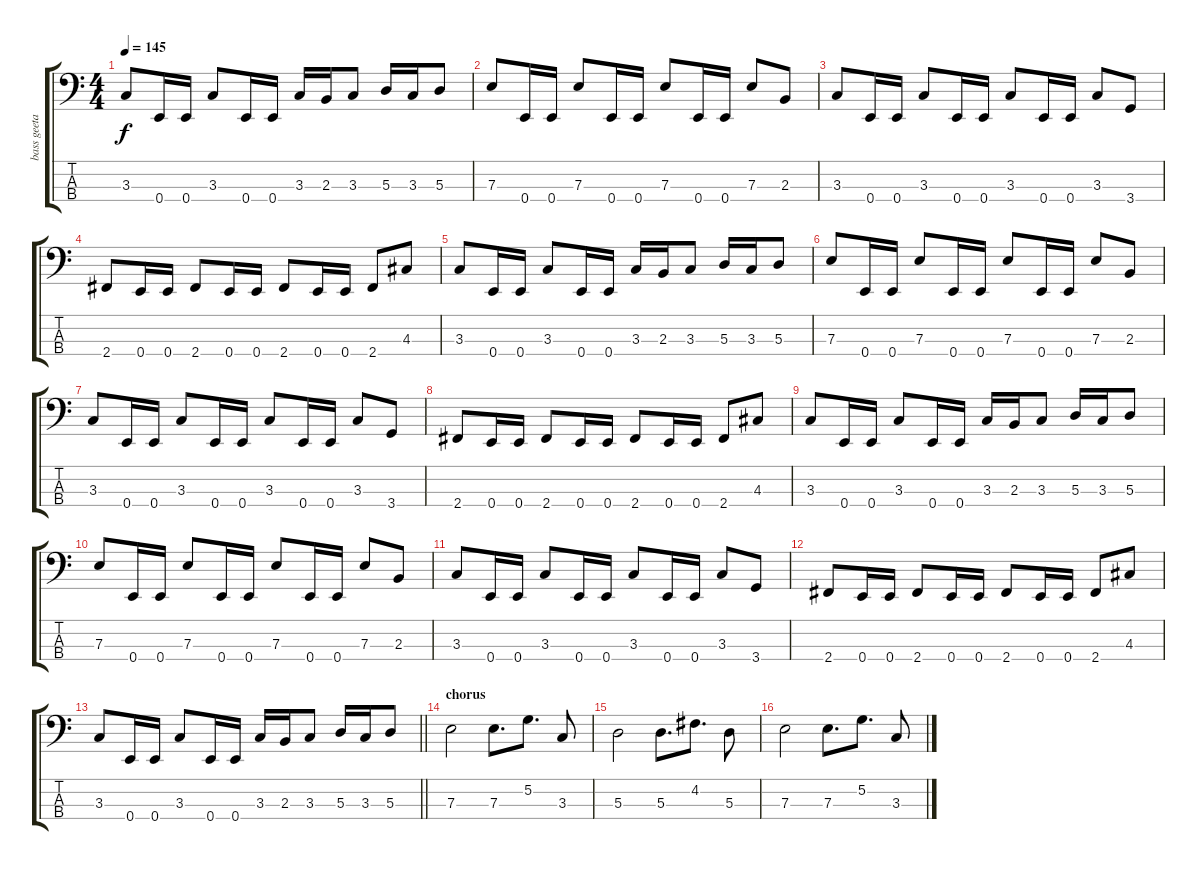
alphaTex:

\track ("bass geetar" "bass geeta") {instrument electricbasspick}
\staff {score tabs}
\tuning (G2 D2 A1 E1) {hide}
\ts (4 4)
\tempo 145
\clef f4
\ks c
3.3.8{dy f} 0.4.16 0.4.16 3.3.8 0.4.16 0.4.16 3.3.16 2.3.16 3.3.8 5.3.16 3.3.16 5.3.8 |
7.3.8 0.4.16 0.4.16 7.3.8 0.4.16 0.4.16 7.3.8 0.4.16 0.4.16 7.3.8 2.3.8 |
3.3.8 0.4.16 0.4.16 3.3.8 0.4.16 0.4.16 3.3.8 0.4.16 0.4.16 3.3.8 3.4.8 |
2.4.8 0.4.16 0.4.16 2.4.8 0.4.16 0.4.16 2.4.8 0.4.16 0.4.16 2.4.8 4.3.8 |
3.3.8 0.4.16 0.4.16 3.3.8 0.4.16 0.4.16 3.3.16 2.3.16 3.3.8 5.3.16 3.3.16 5.3.8 |
7.3.8 0.4.16 0.4.16 7.3.8 0.4.16 0.4.16 7.3.8 0.4.16 0.4.16 7.3.8 2.3.8 |
3.3.8 0.4.16 0.4.16 3.3.8 0.4.16 0.4.16 3.3.8 0.4.16 0.4.16 3.3.8 3.4.8 |
2.4.8 0.4.16 0.4.16 2.4.8 0.4.16 0.4.16 2.4.8 0.4.16 0.4.16 2.4.8 4.3.8 |
3.3.8 0.4.16 0.4.16 3.3.8 0.4.16 0.4.16 3.3.16 2.3.16 3.3.8 5.3.16 3.3.16 5.3.8 |
7.3.8 0.4.16 0.4.16 7.3.8 0.4.16 0.4.16 7.3.8 0.4.16 0.4.16 7.3.8 2.3.8 |
3.3.8 0.4.16 0.4.16 3.3.8 0.4.16 0.4.16 3.3.8 0.4.16 0.4.16 3.3.8 3.4.8 |
2.4.8 0.4.16 0.4.16 2.4.8 0.4.16 0.4.16 2.4.8 0.4.16 0.4.16 2.4.8 4.3.8 |
\barLineRight lightlight
3.3.8 0.4.16 0.4.16 3.3.8 0.4.16 0.4.16 3.3.16 2.3.16 3.3.8 5.3.16 3.3.16 5.3.8 |
\section ("" "chorus")
7.3.2 7.3.8{d} 5.2.8{d} 3.3.8 |
5.3.2 5.3.8{d} 4.2.8{d} 5.3.8 |
7.3.2 7.3.8{d} 5.2.8{d} 3.3.8
